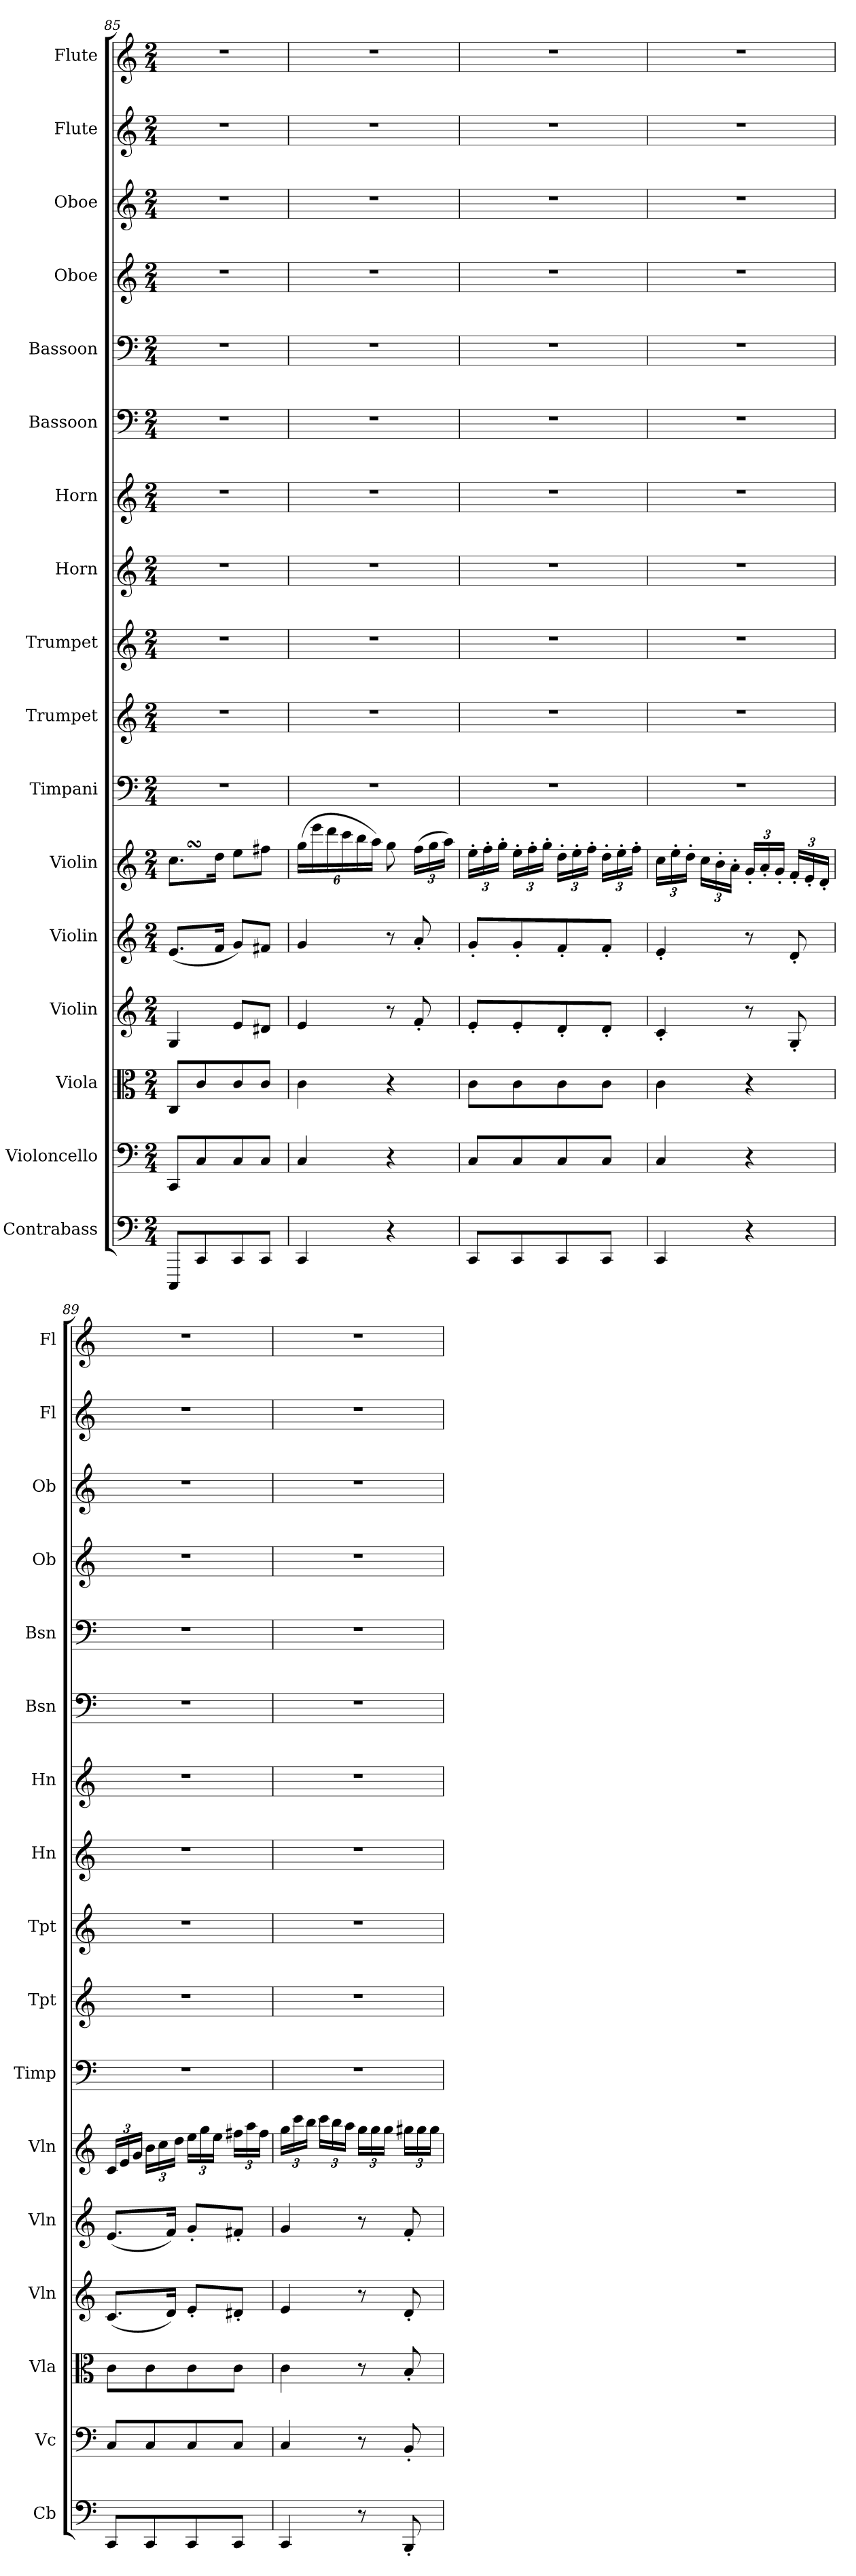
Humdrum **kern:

**kern	**kern	**kern	**kern	**kern	**kern	**kern	**kern	**kern	**kern	**kern	**kern	**kern	**kern	**kern	**kern	**kern
*part17	*part16	*part15	*part14	*part13	*part12	*part11	*part10	*part9	*part8	*part7	*part6	*part5	*part4	*part3	*part2	*part1
*staff17	*staff16	*staff15	*staff14	*staff13	*staff12	*staff11	*staff10	*staff9	*staff8	*staff7	*staff6	*staff5	*staff4	*staff3	*staff2	*staff1
*I"Contrabass	*I"Violoncello	*I"Viola	*I"Violin	*I"Violin	*I"Violin	*I"Timpani	*I"Trumpet	*I"Trumpet	*I"Horn	*I"Horn	*I"Bassoon	*I"Bassoon	*I"Oboe	*I"Oboe	*I"Flute	*I"Flute
*I'Cb	*I'Vc	*I'Vla	*I'Vln	*I'Vln	*I'Vln	*I'Timp	*I'Tpt	*I'Tpt	*I'Hn	*I'Hn	*I'Bsn	*I'Bsn	*I'Ob	*I'Ob	*I'Fl	*I'Fl
*clefF4	*clefF4	*clefC3	*clefG2	*clefG2	*clefG2	*clefF4	*clefG2	*clefG2	*clefG2	*clefG2	*clefF4	*clefF4	*clefG2	*clefG2	*clefG2	*clefG2
*k[]	*k[]	*k[]	*k[]	*k[]	*k[]	*k[]	*k[]	*k[]	*k[]	*k[]	*k[]	*k[]	*k[]	*k[]	*k[]	*k[]
*M2/4	*M2/4	*M2/4	*M2/4	*M2/4	*M2/4	*M2/4	*M2/4	*M2/4	*M2/4	*M2/4	*M2/4	*M2/4	*M2/4	*M2/4	*M2/4	*M2/4
=85	=85	=85	=85	=85	=85	=85	=85	=85	=85	=85	=85	=85	=85	=85	=85	=85
8CCC/L	8CC/L	8C/L	4G/	(8.e/L	8.ccSSs\L	2r	2r	2r	2r	2r	2r	2r	2r	2r	2r	2r
8CC/	8C/	8c/	.	.	.	.	.	.	.	.	.	.	.	.	.	.
.	.	.	.	16f/Jk	16dd\Jk	.	.	.	.	.	.	.	.	.	.	.
8CC/	8C/	8c/	8e/L	8g/L)	8ee\L	.	.	.	.	.	.	.	.	.	.	.
8CC/J	8C/J	8c/J	8d#X/J	8f#X/J	8ff#X\J	.	.	.	.	.	.	.	.	.	.	.
=86	=86	=86	=86	=86	=86	=86	=86	=86	=86	=86	=86	=86	=86	=86	=86	=86
4CC/	4C/	4c\	4e/	4g/	(24gg\LL	2r	2r	2r	2r	2r	2r	2r	2r	2r	2r	2r
.	.	.	.	.	24eee\	.	.	.	.	.	.	.	.	.	.	.
.	.	.	.	.	24ddd\	.	.	.	.	.	.	.	.	.	.	.
.	.	.	.	.	24ccc\	.	.	.	.	.	.	.	.	.	.	.
.	.	.	.	.	24bb\	.	.	.	.	.	.	.	.	.	.	.
.	.	.	.	.	24aa\JJ)	.	.	.	.	.	.	.	.	.	.	.
4r	4r	4r	8r	8r	8gg\	.	.	.	.	.	.	.	.	.	.	.
.	.	.	8f'/	8a'/	(24ff\LL	.	.	.	.	.	.	.	.	.	.	.
.	.	.	.	.	24gg\	.	.	.	.	.	.	.	.	.	.	.
.	.	.	.	.	24aa\JJ)	.	.	.	.	.	.	.	.	.	.	.
=87	=87	=87	=87	=87	=87	=87	=87	=87	=87	=87	=87	=87	=87	=87	=87	=87
8CC/L	8C/L	8c\L	8e'/L	8g'/L	24ee'\LL	2r	2r	2r	2r	2r	2r	2r	2r	2r	2r	2r
.	.	.	.	.	24ff'\	.	.	.	.	.	.	.	.	.	.	.
.	.	.	.	.	24gg'\JJ	.	.	.	.	.	.	.	.	.	.	.
8CC/	8C/	8c\	8e'/	8g'/	24ee'\LL	.	.	.	.	.	.	.	.	.	.	.
.	.	.	.	.	24ff'\	.	.	.	.	.	.	.	.	.	.	.
.	.	.	.	.	24gg'\JJ	.	.	.	.	.	.	.	.	.	.	.
8CC/	8C/	8c\	8d'/	8f'/	24dd'\LL	.	.	.	.	.	.	.	.	.	.	.
.	.	.	.	.	24ee'\	.	.	.	.	.	.	.	.	.	.	.
.	.	.	.	.	24ff'\JJ	.	.	.	.	.	.	.	.	.	.	.
8CC/J	8C/J	8c\J	8d'/J	8f'/J	24dd'\LL	.	.	.	.	.	.	.	.	.	.	.
.	.	.	.	.	24ee'\	.	.	.	.	.	.	.	.	.	.	.
.	.	.	.	.	24ff'\JJ	.	.	.	.	.	.	.	.	.	.	.
=88	=88	=88	=88	=88	=88	=88	=88	=88	=88	=88	=88	=88	=88	=88	=88	=88
4CC/	4C/	4c\	4c'/	4e'/	24cc\LL	2r	2r	2r	2r	2r	2r	2r	2r	2r	2r	2r
.	.	.	.	.	24ee'\	.	.	.	.	.	.	.	.	.	.	.
.	.	.	.	.	24dd'\JJ	.	.	.	.	.	.	.	.	.	.	.
.	.	.	.	.	24cc\LL	.	.	.	.	.	.	.	.	.	.	.
.	.	.	.	.	24b'\	.	.	.	.	.	.	.	.	.	.	.
.	.	.	.	.	24a'\JJ	.	.	.	.	.	.	.	.	.	.	.
4r	4r	4r	8r	8r	24g'/LL	.	.	.	.	.	.	.	.	.	.	.
.	.	.	.	.	24a'/	.	.	.	.	.	.	.	.	.	.	.
.	.	.	.	.	24g'/JJ	.	.	.	.	.	.	.	.	.	.	.
.	.	.	8G'/	8d'/	24f'/LL	.	.	.	.	.	.	.	.	.	.	.
.	.	.	.	.	24e'/	.	.	.	.	.	.	.	.	.	.	.
.	.	.	.	.	24d'/JJ	.	.	.	.	.	.	.	.	.	.	.
=89	=89	=89	=89	=89	=89	=89	=89	=89	=89	=89	=89	=89	=89	=89	=89	=89
8CC/L	8C/L	8c\L	(8.c/L	(8.e/L	24c/LL	2r	2r	2r	2r	2r	2r	2r	2r	2r	2r	2r
.	.	.	.	.	24e/	.	.	.	.	.	.	.	.	.	.	.
.	.	.	.	.	24g/JJ	.	.	.	.	.	.	.	.	.	.	.
8CC/	8C/	8c\	.	.	24b\LL	.	.	.	.	.	.	.	.	.	.	.
.	.	.	.	.	24cc\	.	.	.	.	.	.	.	.	.	.	.
.	.	.	16d/Jk)	16f/Jk)	.	.	.	.	.	.	.	.	.	.	.	.
.	.	.	.	.	24dd\JJ	.	.	.	.	.	.	.	.	.	.	.
8CC/	8C/	8c\	8e'/L	8g'/L	24ee\LL	.	.	.	.	.	.	.	.	.	.	.
.	.	.	.	.	24gg\	.	.	.	.	.	.	.	.	.	.	.
.	.	.	.	.	24ee\JJ	.	.	.	.	.	.	.	.	.	.	.
8CC/J	8C/J	8c\J	8d#X'/J	8f#X'/J	24ff#X\LL	.	.	.	.	.	.	.	.	.	.	.
.	.	.	.	.	24aa\	.	.	.	.	.	.	.	.	.	.	.
.	.	.	.	.	24ff#\JJ	.	.	.	.	.	.	.	.	.	.	.
=90	=90	=90	=90	=90	=90	=90	=90	=90	=90	=90	=90	=90	=90	=90	=90	=90
4CC/	4C/	4c\	4e/	4g/	24gg\LL	2r	2r	2r	2r	2r	2r	2r	2r	2r	2r	2r
.	.	.	.	.	24ccc\	.	.	.	.	.	.	.	.	.	.	.
.	.	.	.	.	24bb\JJ	.	.	.	.	.	.	.	.	.	.	.
.	.	.	.	.	24ccc\LL	.	.	.	.	.	.	.	.	.	.	.
.	.	.	.	.	24bb\	.	.	.	.	.	.	.	.	.	.	.
.	.	.	.	.	24aa\JJ	.	.	.	.	.	.	.	.	.	.	.
8r	8r	8r	8r	8r	24gg\LL	.	.	.	.	.	.	.	.	.	.	.
.	.	.	.	.	24gg\	.	.	.	.	.	.	.	.	.	.	.
.	.	.	.	.	24gg\JJ	.	.	.	.	.	.	.	.	.	.	.
8BBB'/	8BB'/	8B'/	8d'/	8f'/	24gg#X\LL	.	.	.	.	.	.	.	.	.	.	.
.	.	.	.	.	24gg#\	.	.	.	.	.	.	.	.	.	.	.
.	.	.	.	.	24gg#\JJ	.	.	.	.	.	.	.	.	.	.	.
=	=	=	=	=	=	=	=	=	=	=	=	=	=	=	=	=
*-	*-	*-	*-	*-	*-	*-	*-	*-	*-	*-	*-	*-	*-	*-	*-	*-
